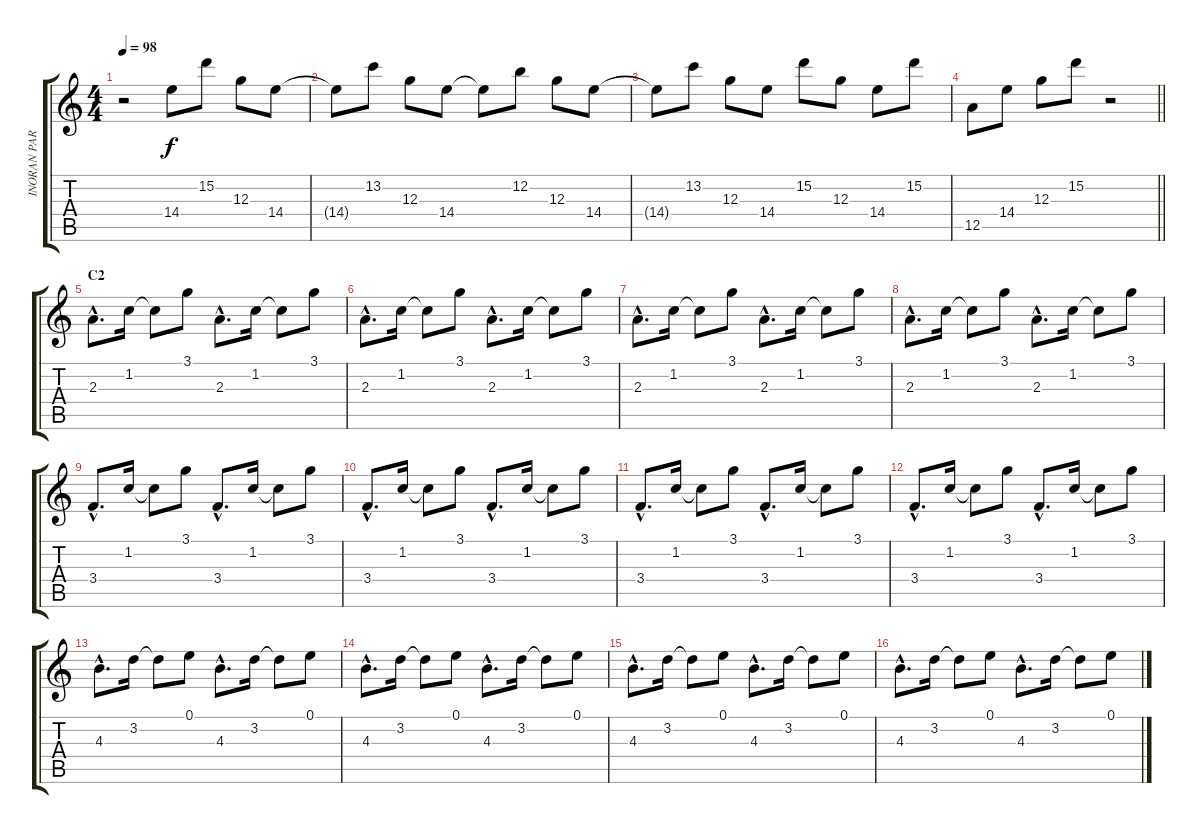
\track ("INORAN PART" "INORAN PAR") {instrument electricguitarclean}
\staff {score tabs}
\tuning (E4 B3 G3 D3 A2 E2) {hide}
\ts (4 4)
\tempo 98
\clef g2
\ks c
r.2{dy f volume 12} 14.4.8 15.2.8 12.3.8 14.4.8 |
14.4{t}.8 13.2.8 12.3.8 14.4.8 14.4{t}.8 12.2.8 12.3.8 14.4.8 |
14.4{t}.8 13.2.8 12.3.8 14.4.8 15.2.8 12.3.8 14.4.8 15.2.8 |
\barLineRight lightlight
12.5.8 14.4.8 12.3.8 15.2.8 r.2 |
\section ("" "C2")
2.3{hac}.8{d} 1.2.16 1.2{t}.8 3.1.8 2.3{hac}.8{d} 1.2.16 1.2{t}.8 3.1.8 |
2.3{hac}.8{d} 1.2.16 1.2{t}.8 3.1.8 2.3{hac}.8{d} 1.2.16 1.2{t}.8 3.1.8 |
2.3{hac}.8{d} 1.2.16 1.2{t}.8 3.1.8 2.3{hac}.8{d} 1.2.16 1.2{t}.8 3.1.8 |
2.3{hac}.8{d} 1.2.16 1.2{t}.8 3.1.8 2.3{hac}.8{d} 1.2.16 1.2{t}.8 3.1.8 |
3.4{hac}.8{d} 1.2.16 1.2{t}.8 3.1.8 3.4{hac}.8{d} 1.2.16 1.2{t}.8 3.1.8 |
3.4{hac}.8{d} 1.2.16 1.2{t}.8 3.1.8 3.4{hac}.8{d} 1.2.16 1.2{t}.8 3.1.8 |
3.4{hac}.8{d} 1.2.16 1.2{t}.8 3.1.8 3.4{hac}.8{d} 1.2.16 1.2{t}.8 3.1.8 |
3.4{hac}.8{d} 1.2.16 1.2{t}.8 3.1.8 3.4{hac}.8{d} 1.2.16 1.2{t}.8 3.1.8 |
4.3{hac}.8{d} 3.2.16 3.2{t}.8 0.1.8 4.3{hac}.8{d} 3.2.16 3.2{t}.8 0.1.8 |
4.3{hac}.8{d} 3.2.16 3.2{t}.8 0.1.8 4.3{hac}.8{d} 3.2.16 3.2{t}.8 0.1.8 |
4.3{hac}.8{d} 3.2.16 3.2{t}.8 0.1.8 4.3{hac}.8{d} 3.2.16 3.2{t}.8 0.1.8 |
4.3{hac}.8{d} 3.2.16 3.2{t}.8 0.1.8 4.3{hac}.8{d} 3.2.16 3.2{t}.8 0.1.8
